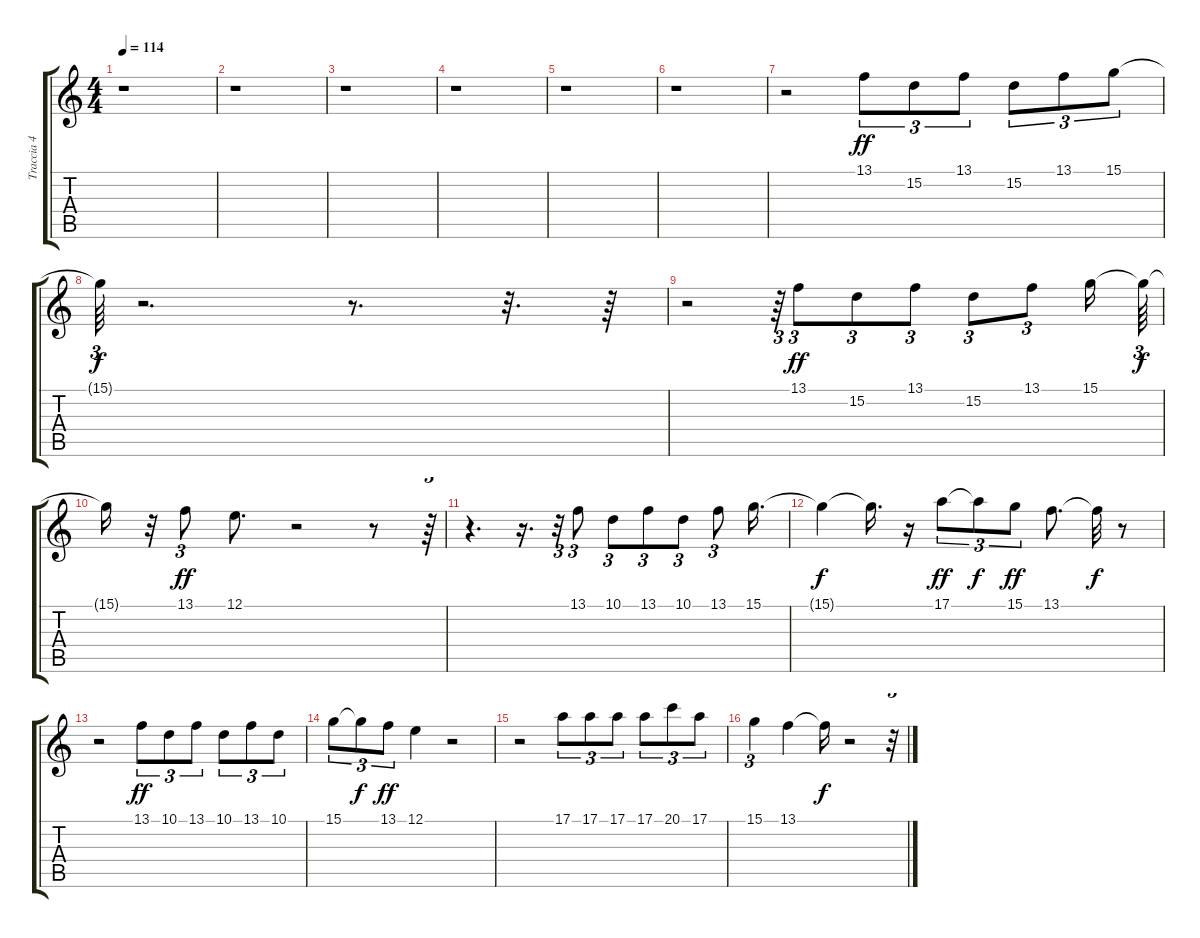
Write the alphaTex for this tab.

\track ("Traccia 4" "Traccia 4") {instrument flute}
\staff {score tabs}
\tuning (E4 B3 G3 D3 A2 E2) {hide}
\ts (4 4)
\tempo 114
\clef g2
\ks c
r.1{dy ff} |
r.1 |
r.1 |
r.1 |
r.1 |
r.1 |
r.2 13.1.8{tu (3 2)} 15.2.8{tu (3 2)} 13.1.8{tu (3 2)} 15.2.8{tu (3 2)} 13.1.8{tu (3 2)} 15.1.8{tu (3 2)} |
15.1{t}.64{tu (3 2) dy f} r.2{d} r.8{d} r.32{d} r.64 |
r.2 r.64{tu (3 2)} 13.1.8{tu (3 2) dy ff} 15.2.8{tu (3 2)} 13.1.8{tu (3 2)} 15.2.8{tu (3 2)} 13.1.8{tu (3 2)} 15.1.16 15.1{t}.64{tu (3 2) dy f} |
15.1{t}.16 r.32 13.1.8{tu (3 2) dy ff} 12.1.8{d} r.2 r.8 r.64{tu (3 2)} |
r.4{d} r.16{d} r.32{tu (3 2)} 13.1.8{tu (3 2)} 10.1.8{tu (3 2)} 13.1.8{tu (3 2)} 10.1.8{tu (3 2)} 13.1.8{tu (3 2)} 15.1.16{d} |
15.1{t}.4{dy f} 15.1{t}.16{d} r.16 17.1.8{tu (3 2) dy ff} 17.1{t}.8{tu (3 2) dy f} 15.1.8{tu (3 2) dy ff} 13.1.8{d} 13.1{t}.32{dy f} r.8 |
r.2 13.1.8{tu (3 2) dy ff} 10.1.8{tu (3 2)} 13.1.8{tu (3 2)} 10.1.8{tu (3 2)} 13.1.8{tu (3 2)} 10.1.8{tu (3 2)} |
15.1.8{tu (3 2)} 15.1{t}.8{tu (3 2) dy f} 13.1.8{tu (3 2) dy ff} 12.1.4 r.2 |
r.2 17.1.8{tu (3 2)} 17.1.8{tu (3 2)} 17.1.8{tu (3 2)} 17.1.8{tu (3 2)} 20.1.8{tu (3 2)} 17.1.8{tu (3 2)} |
15.1.4{tu (3 2)} 13.1.4 13.1{t}.16{dy f} r.2 r.32{tu (3 2)}
